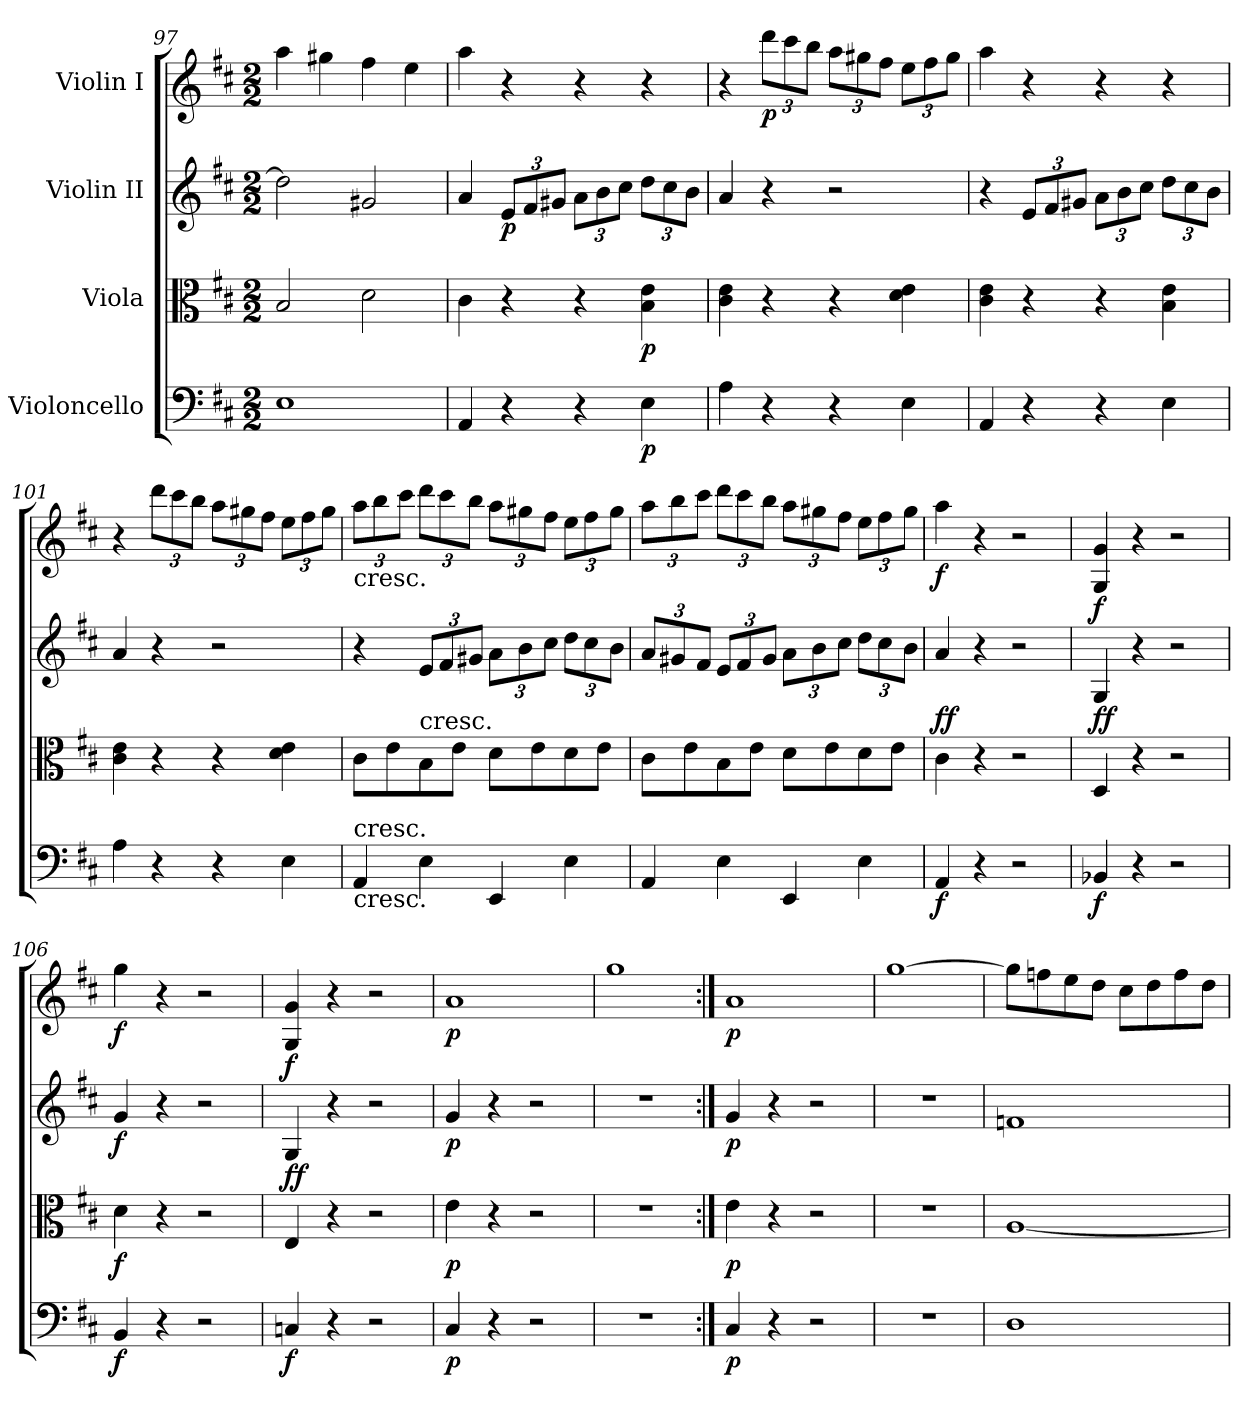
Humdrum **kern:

**kern	**dynam	**kern	**dynam	**kern	**dynam	**kern	**dynam
*part4	*part4	*part3	*part3	*part2	*part2	*part1	*part1
*staff4	*staff4	*staff3	*staff3	*staff2	*staff2	*staff1	*staff1
*I"Violoncello	*	*I"Viola	*	*I"Violin II	*	*I"Violin I	*
*clefF4	*	*clefC3	*	*clefG2	*	*clefG2	*
*k[f#c#]	*	*k[f#c#]	*	*k[f#c#]	*	*k[f#c#]	*
*M2/2	*	*M2/2	*	*M2/2	*	*M2/2	*
=97	=97	=97	=97	=97	=97	=97	=97
1E	.	2B/	.	2dd\]	.	4aa\	.
.	.	.	.	.	.	4gg#X\	.
.	.	2d\	.	2g#X/	.	4ff#\	.
.	.	.	.	.	.	4ee\	.
=98	=98	=98	=98	=98	=98	=98	=98
4AA/	.	4c#\	.	4a/	.	4aa\	.
*	*	*	*	*Xbrackettup	*	*	*
!	!	!	!	!	!LO:DY:b	!	!
4r	.	4r	.	12e/L	p	4r	.
.	.	.	.	12f#/	.	.	.
.	.	.	.	12g#X/J	.	.	.
4r	.	4r	.	12a\L	.	4r	.
.	.	.	.	12b\	.	.	.
.	.	.	.	12cc#\J	.	.	.
!	!LO:DY:b	!	!LO:DY:b	!	!	!	!
4E\	p	4B\ 4e\	p	12dd\L	.	4r	.
.	.	.	.	12cc#\	.	.	.
.	.	.	.	12b\J	.	.	.
=99	=99	=99	=99	=99	=99	=99	=99
4A\	.	4c#\ 4e\	.	4a/	.	4r	.
*	*	*	*	*	*	*Xbrackettup	*
!	!	!	!	!	!	!	!LO:DY:b
4r	.	4r	.	4r	.	12ddd\L	p
.	.	.	.	.	.	12ccc#\	.
.	.	.	.	.	.	12bb\J	.
4r	.	4r	.	2r	.	12aa\L	.
.	.	.	.	.	.	12gg#X\	.
.	.	.	.	.	.	12ff#\J	.
4E\	.	4d\ 4e\	.	.	.	12ee\L	.
.	.	.	.	.	.	12ff#\	.
.	.	.	.	.	.	12gg#\J	.
=100	=100	=100	=100	=100	=100	=100	=100
4AA/	.	4c#\ 4e\	.	4r	.	4aa\	.
4r	.	4r	.	12e/L	.	4r	.
.	.	.	.	12f#/	.	.	.
.	.	.	.	12g#X/J	.	.	.
4r	.	4r	.	12a\L	.	4r	.
.	.	.	.	12b\	.	.	.
.	.	.	.	12cc#\J	.	.	.
4E\	.	4B\ 4e\	.	12dd\L	.	4r	.
.	.	.	.	12cc#\	.	.	.
.	.	.	.	12b\J	.	.	.
=101	=101	=101	=101	=101	=101	=101	=101
4A\	.	4c#\ 4e\	.	4a/	.	4r	.
4r	.	4r	.	4r	.	12ddd\L	.
.	.	.	.	.	.	12ccc#\	.
.	.	.	.	.	.	12bb\J	.
4r	.	4r	.	2r	.	12aa\L	.
.	.	.	.	.	.	12gg#X\	.
.	.	.	.	.	.	12ff#\J	.
4E\	.	4d\ 4e\	.	.	.	12ee\L	.
.	.	.	.	.	.	12ff#\	.
.	.	.	.	.	.	12gg#\J	.
=102	=102	=102	=102	=102	=102	=102	=102
!	!	!	!	!	!	!LO:TX:b:t=cresc.	!
!LO:TX:a:t=cresc.	!	!	!	!	!	!	!
!LO:TX:b:t=cresc.	!	!	!	!	!	!	!
4AA/	.	8c#\L	.	4r	.	12aa\L	.
.	.	.	.	.	.	12bb\	.
.	.	8e\	.	.	.	.	.
.	.	.	.	.	.	12ccc#\J	.
!	!	!LO:TX:a:t=cresc.	!	!	!	!	!
4E\	.	8B\	.	12e/L	.	12ddd\L	.
.	.	.	.	12f#/	.	12ccc#\	.
.	.	8e\J	.	.	.	.	.
.	.	.	.	12g#X/J	.	12bb\J	.
4EE/	.	8d\L	.	12a\L	.	12aa\L	.
.	.	.	.	12b\	.	12gg#X\	.
.	.	8e\	.	.	.	.	.
.	.	.	.	12cc#\J	.	12ff#\J	.
4E\	.	8d\	.	12dd\L	.	12ee\L	.
.	.	.	.	12cc#\	.	12ff#\	.
.	.	8e\J	.	.	.	.	.
.	.	.	.	12b\J	.	12gg#\J	.
=103	=103	=103	=103	=103	=103	=103	=103
4AA/	.	8c#\L	.	12a/L	.	12aa\L	.
.	.	.	.	12g#X/	.	12bb\	.
.	.	8e\	.	.	.	.	.
.	.	.	.	12f#/J	.	12ccc#\J	.
4E\	.	8B\	.	12e/L	.	12ddd\L	.
.	.	.	.	12f#/	.	12ccc#\	.
.	.	8e\J	.	.	.	.	.
.	.	.	.	12g#/J	.	12bb\J	.
4EE/	.	8d\L	.	12a\L	.	12aa\L	.
.	.	.	.	12b\	.	12gg#X\	.
.	.	8e\	.	.	.	.	.
.	.	.	.	12cc#\J	.	12ff#\J	.
4E\	.	8d\	.	12dd\L	.	12ee\L	.
.	.	.	.	12cc#\	.	12ff#\	.
.	.	8e\J	.	.	.	.	.
.	.	.	.	12b\J	.	12gg#\J	.
=104	=104	=104	=104	=104	=104	=104	=104
!	!LO:DY:b	!	!LO:DY:b	!	!	!	!
!	!	!	!LO:DY:n=1:a	!	!	!	!LO:DY:b
4AA/	f	4c#\	f f	4a/	.	4aa\	f
4r	.	4r	.	4r	.	4r	.
2r	.	2r	.	2r	.	2r	.
=105	=105	=105	=105	=105	=105	=105	=105
!	!LO:DY:b	!	!LO:DY:b	!	!	!	!
!	!	!	!LO:DY:n=1:a	!	!LO:DY:a	!	!
4BB-X/	f	4D/	f f	4G/	f	4G/ 4g/	.
4r	.	4r	.	4r	.	4r	.
2r	.	2r	.	2r	.	2r	.
=106	=106	=106	=106	=106	=106	=106	=106
!	!LO:DY:b	!	!LO:DY:b	!	!LO:DY:b	!	!LO:DY:b
4BB/	f	4d\	f	4g/	f	4gg\	f
4r	.	4r	.	4r	.	4r	.
2r	.	2r	.	2r	.	2r	.
=107	=107	=107	=107	=107	=107	=107	=107
!	!LO:DY:b	!	!LO:DY:b	!	!	!	!
!	!	!	!LO:DY:n=1:a	!	!LO:DY:a	!	!
4Cn/	f	4E/	f f	4G/	f	4G/ 4g/	.
4r	.	4r	.	4r	.	4r	.
2r	.	2r	.	2r	.	2r	.
=108	=108	=108	=108	=108	=108	=108	=108
!	!LO:DY:b	!	!LO:DY:b	!	!LO:DY:b	!	!LO:DY:b
4C#/	p	4e\	p	4g/	p	1a	p
4r	.	4r	.	4r	.	.	.
2r	.	2r	.	2r	.	.	.
=109	=109	=109	=109	=109	=109	=109	=109
1r	.	1r	.	1r	.	1gg	.
=110:|!	=110:|!	=110:|!	=110:|!	=110:|!	=110:|!	=110:|!	=110:|!
!	!LO:DY:b	!	!LO:DY:b	!	!LO:DY:b	!	!LO:DY:b
4C#/	p	4e\	p	4g/	p	1a	p
4r	.	4r	.	4r	.	.	.
2r	.	2r	.	2r	.	.	.
=111	=111	=111	=111	=111	=111	=111	=111
1r	.	1r	.	1r	.	[1gg	.
=112	=112	=112	=112	=112	=112	=112	=112
1D	.	[1A	.	1fn	.	8gg\L]	.
.	.	.	.	.	.	8ffn\	.
.	.	.	.	.	.	8ee\	.
.	.	.	.	.	.	8dd\J	.
.	.	.	.	.	.	8cc#\L	.
.	.	.	.	.	.	8dd\	.
.	.	.	.	.	.	8ff\	.
.	.	.	.	.	.	8dd\J	.
=	=	=	=	=	=	=	=
*-	*-	*-	*-	*-	*-	*-	*-
